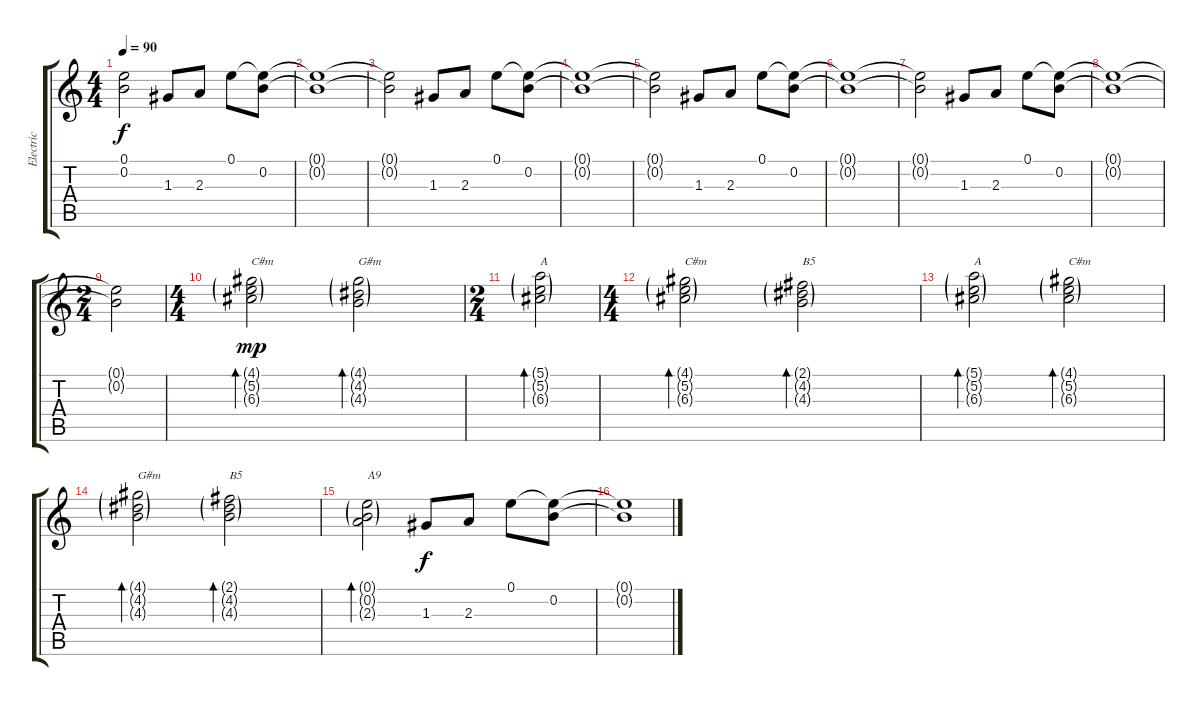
\track ("Electric" "Electric") {instrument overdrivenguitar}
\staff {score tabs}
\tuning (E4 B3 G3 D3 A2 E2) {hide}
\ts (4 4)
\tempo 90
\clef g2
\ks c
(0.1{t} 0.2{t}).2{dy f} 1.3.8 2.3.8 0.1.8 (0.1{t} 0.2).8 |
(0.1{t} 0.2{t}).1 |
(0.1{t} 0.2{t}).2 1.3.8 2.3.8 0.1.8 (0.1{t} 0.2).8 |
(0.1{t} 0.2{t}).1 |
(0.1{t} 0.2{t}).2 1.3.8 2.3.8 0.1.8 (0.1{t} 0.2).8 |
(0.1{t} 0.2{t}).1 |
(0.1{t} 0.2{t}).2 1.3.8 2.3.8 0.1.8 (0.1{t} 0.2).8 |
(0.1{t} 0.2{t}).1 |
\ts (2 4)
(0.1{t} 0.2{t}).2 |
\ts (4 4)
(4.1{g} 5.2{g} 6.3{g}).2{bd 60 txt "C#m" dy mp} (4.1{g} 4.2{g} 4.3{g}).2{bd 60 txt "G#m"} |
\ts (2 4)
(5.1{g} 5.2{g} 6.3{g}).2{bd 60 txt "A"} |
\ts (4 4)
(4.1{g} 5.2{g} 6.3{g}).2{bd 60 txt "C#m"} (2.1{g} 4.2{g} 4.3{g}).2{bd 60 txt "B5"} |
(5.1{g} 5.2{g} 6.3{g}).2{bd 60 txt "A"} (4.1{g} 5.2{g} 6.3{g}).2{bd 60 txt "C#m"} |
(4.1{g} 4.2{g} 4.3{g}).2{bd 60 txt "G#m"} (2.1{g} 4.2{g} 4.3{g}).2{bd 60 txt "B5"} |
(0.1{g} 0.2{g} 2.3{g}).2{bd 60 txt "A9"} 1.3.8{dy f} 2.3.8 0.1.8 (0.1{t} 0.2).8 |
(0.1{t} 0.2{t}).1
